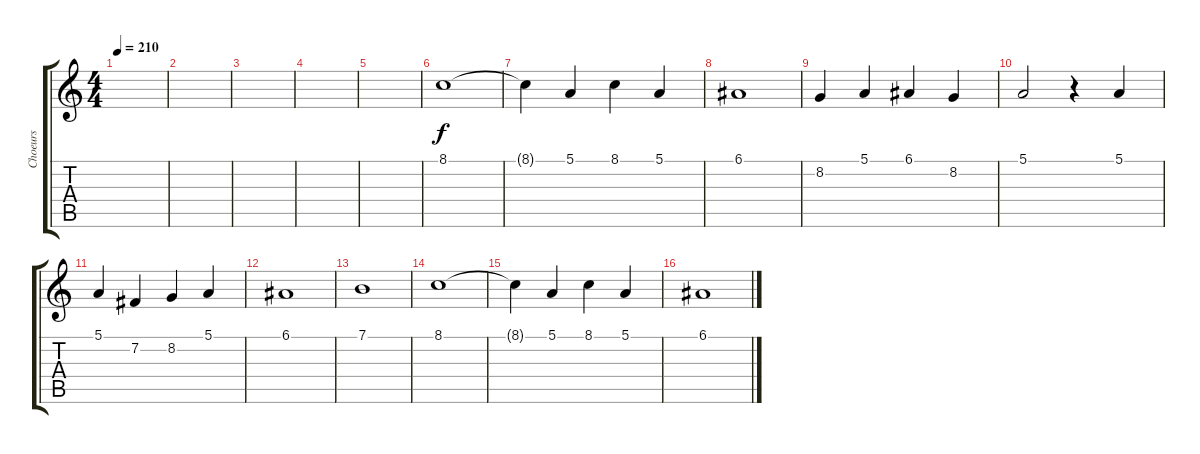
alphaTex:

\track ("Choeurs" "Choeurs") {instrument choiraahs}
\staff {score tabs}
\tuning (E4 B3 G3 D3 A2 E2) {hide}
\ts (4 4)
\tempo 210
\clef g2
\ks c
|
|
|
|
|
8.1.1 |
8.1{t}.4 5.1.4 8.1.4 5.1.4 |
6.1.1 |
8.2.4 5.1.4 6.1.4 8.2.4 |
5.1.2 r.4 5.1.4 |
5.1.4 7.2.4 8.2.4 5.1.4 |
6.1.1 |
7.1.1 |
8.1.1 |
8.1{t}.4 5.1.4 8.1.4 5.1.4 |
6.1.1
